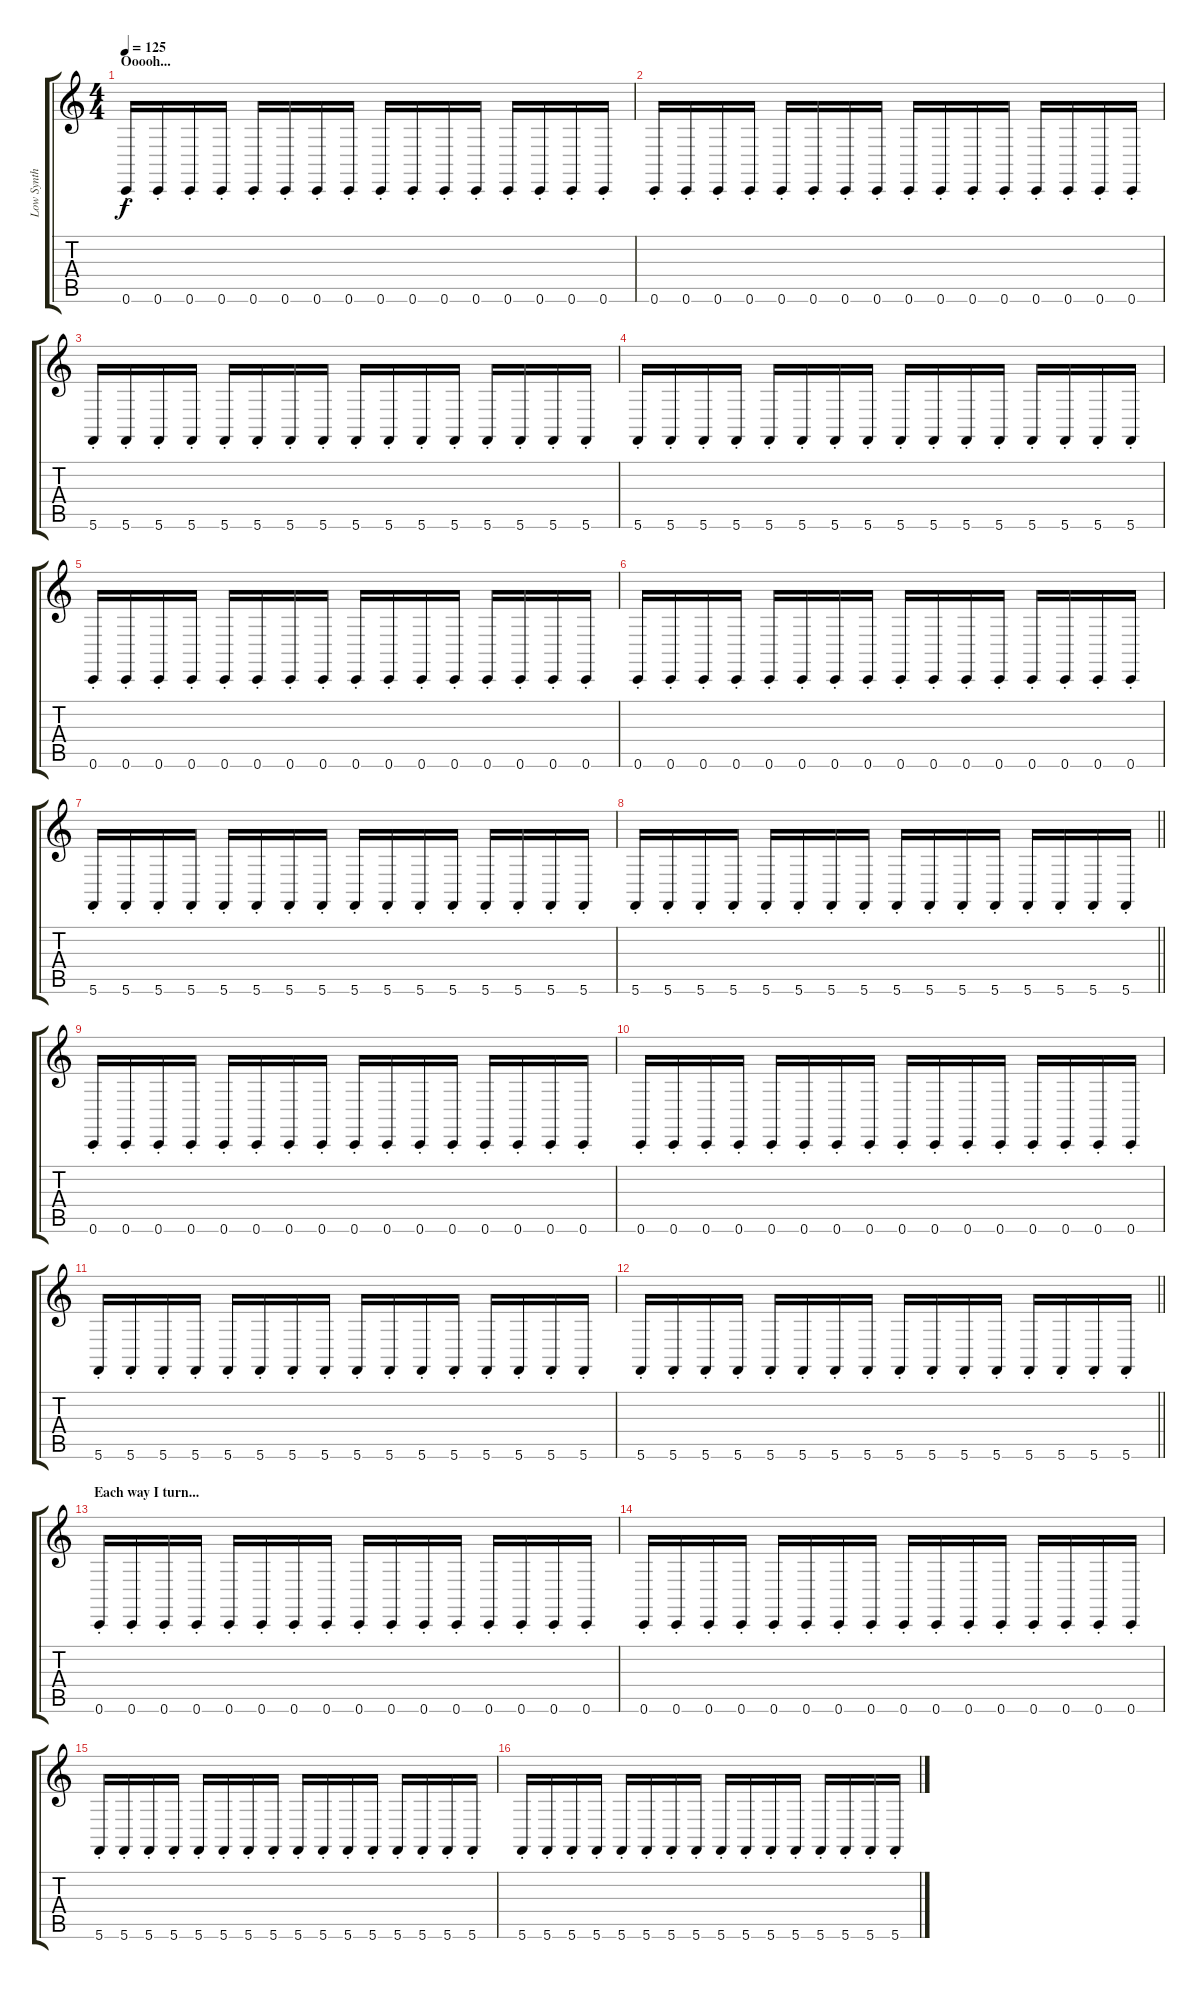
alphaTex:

\track ("Low Synth (Gillian)" "Low Synth ") {instrument lead8bassandlead}
\staff {score tabs}
\tuning (D4 A3 F3 C3 G2 C2) {hide}
\ts (4 4)
\section ("" "Ooooh...")
\tempo 125
\clef g2
\ks c
0.6{st}.16{dy f} 0.6{st}.16 0.6{st}.16 0.6{st}.16 0.6{st}.16 0.6{st}.16 0.6{st}.16 0.6{st}.16 0.6{st}.16 0.6{st}.16 0.6{st}.16 0.6{st}.16 0.6{st}.16 0.6{st}.16 0.6{st}.16 0.6{st}.16 |
0.6{st}.16 0.6{st}.16 0.6{st}.16 0.6{st}.16 0.6{st}.16 0.6{st}.16 0.6{st}.16 0.6{st}.16 0.6{st}.16 0.6{st}.16 0.6{st}.16 0.6{st}.16 0.6{st}.16 0.6{st}.16 0.6{st}.16 0.6{st}.16 |
5.6{st}.16 5.6{st}.16 5.6{st}.16 5.6{st}.16 5.6{st}.16 5.6{st}.16 5.6{st}.16 5.6{st}.16 5.6{st}.16 5.6{st}.16 5.6{st}.16 5.6{st}.16 5.6{st}.16 5.6{st}.16 5.6{st}.16 5.6{st}.16 |
5.6{st}.16 5.6{st}.16 5.6{st}.16 5.6{st}.16 5.6{st}.16 5.6{st}.16 5.6{st}.16 5.6{st}.16 5.6{st}.16 5.6{st}.16 5.6{st}.16 5.6{st}.16 5.6{st}.16 5.6{st}.16 5.6{st}.16 5.6{st}.16 |
0.6{st}.16 0.6{st}.16 0.6{st}.16 0.6{st}.16 0.6{st}.16 0.6{st}.16 0.6{st}.16 0.6{st}.16 0.6{st}.16 0.6{st}.16 0.6{st}.16 0.6{st}.16 0.6{st}.16 0.6{st}.16 0.6{st}.16 0.6{st}.16 |
0.6{st}.16 0.6{st}.16 0.6{st}.16 0.6{st}.16 0.6{st}.16 0.6{st}.16 0.6{st}.16 0.6{st}.16 0.6{st}.16 0.6{st}.16 0.6{st}.16 0.6{st}.16 0.6{st}.16 0.6{st}.16 0.6{st}.16 0.6{st}.16 |
5.6{st}.16 5.6{st}.16 5.6{st}.16 5.6{st}.16 5.6{st}.16 5.6{st}.16 5.6{st}.16 5.6{st}.16 5.6{st}.16 5.6{st}.16 5.6{st}.16 5.6{st}.16 5.6{st}.16 5.6{st}.16 5.6{st}.16 5.6{st}.16 |
\barLineRight lightlight
5.6{st}.16 5.6{st}.16 5.6{st}.16 5.6{st}.16 5.6{st}.16 5.6{st}.16 5.6{st}.16 5.6{st}.16 5.6{st}.16 5.6{st}.16 5.6{st}.16 5.6{st}.16 5.6{st}.16 5.6{st}.16 5.6{st}.16 5.6{st}.16 |
0.6{st}.16 0.6{st}.16 0.6{st}.16 0.6{st}.16 0.6{st}.16 0.6{st}.16 0.6{st}.16 0.6{st}.16 0.6{st}.16 0.6{st}.16 0.6{st}.16 0.6{st}.16 0.6{st}.16 0.6{st}.16 0.6{st}.16 0.6{st}.16 |
0.6{st}.16 0.6{st}.16 0.6{st}.16 0.6{st}.16 0.6{st}.16 0.6{st}.16 0.6{st}.16 0.6{st}.16 0.6{st}.16 0.6{st}.16 0.6{st}.16 0.6{st}.16 0.6{st}.16 0.6{st}.16 0.6{st}.16 0.6{st}.16 |
5.6{st}.16 5.6{st}.16 5.6{st}.16 5.6{st}.16 5.6{st}.16 5.6{st}.16 5.6{st}.16 5.6{st}.16 5.6{st}.16 5.6{st}.16 5.6{st}.16 5.6{st}.16 5.6{st}.16 5.6{st}.16 5.6{st}.16 5.6{st}.16 |
\barLineRight lightlight
5.6{st}.16 5.6{st}.16 5.6{st}.16 5.6{st}.16 5.6{st}.16 5.6{st}.16 5.6{st}.16 5.6{st}.16 5.6{st}.16 5.6{st}.16 5.6{st}.16 5.6{st}.16 5.6{st}.16 5.6{st}.16 5.6{st}.16 5.6{st}.16 |
\section ("" "Each way I turn...")
0.6{st}.16 0.6{st}.16 0.6{st}.16 0.6{st}.16 0.6{st}.16 0.6{st}.16 0.6{st}.16 0.6{st}.16 0.6{st}.16 0.6{st}.16 0.6{st}.16 0.6{st}.16 0.6{st}.16 0.6{st}.16 0.6{st}.16 0.6{st}.16 |
0.6{st}.16 0.6{st}.16 0.6{st}.16 0.6{st}.16 0.6{st}.16 0.6{st}.16 0.6{st}.16 0.6{st}.16 0.6{st}.16 0.6{st}.16 0.6{st}.16 0.6{st}.16 0.6{st}.16 0.6{st}.16 0.6{st}.16 0.6{st}.16 |
5.6{st}.16 5.6{st}.16 5.6{st}.16 5.6{st}.16 5.6{st}.16 5.6{st}.16 5.6{st}.16 5.6{st}.16 5.6{st}.16 5.6{st}.16 5.6{st}.16 5.6{st}.16 5.6{st}.16 5.6{st}.16 5.6{st}.16 5.6{st}.16 |
5.6{st}.16 5.6{st}.16 5.6{st}.16 5.6{st}.16 5.6{st}.16 5.6{st}.16 5.6{st}.16 5.6{st}.16 5.6{st}.16 5.6{st}.16 5.6{st}.16 5.6{st}.16 5.6{st}.16 5.6{st}.16 5.6{st}.16 5.6{st}.16
